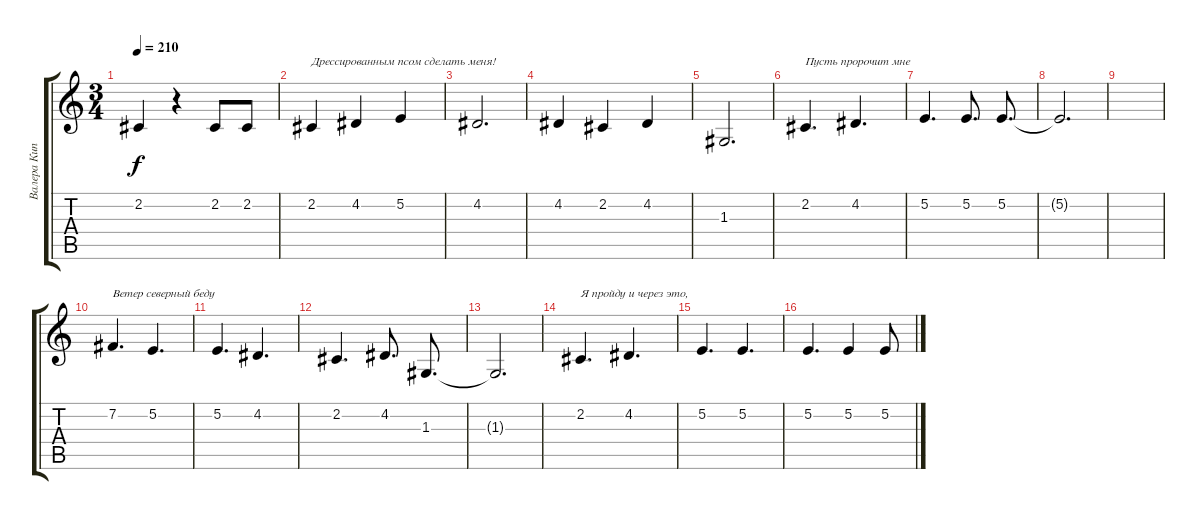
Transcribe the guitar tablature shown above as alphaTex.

\track ("Валера Кипелов" "Валера Кип") {instrument violin}
\staff {score tabs}
\tuning (E4 B3 G3 D3 A2 E2) {hide}
\ts (3 4)
\tempo 210
\clef g2
\ks c
2.2.4{dy f} r.4 2.2.8 2.2.8 |
2.2.4{txt "Дрессированным псом сделать меня!"} 4.2.4 5.2.4 |
4.2.2{d} |
4.2.4 2.2.4 4.2.4 |
1.3.2{d} |
2.2.4{d txt "Пусть пророчит мне"} 4.2.4{d} |
5.2.4{d} 5.2.8{d} 5.2.8{d} |
5.2{t}.2{d} |
|
7.2.4{d txt "Ветер северный беду"} 5.2.4{d} |
5.2.4{d} 4.2.4{d} |
2.2.4{d} 4.2.8{d} 1.3.8{d} |
1.3{t}.2{d} |
2.2.4{d txt "Я пройду и через это,"} 4.2.4{d} |
5.2.4{d} 5.2.4{d} |
5.2.4{d} 5.2.4 5.2.8
